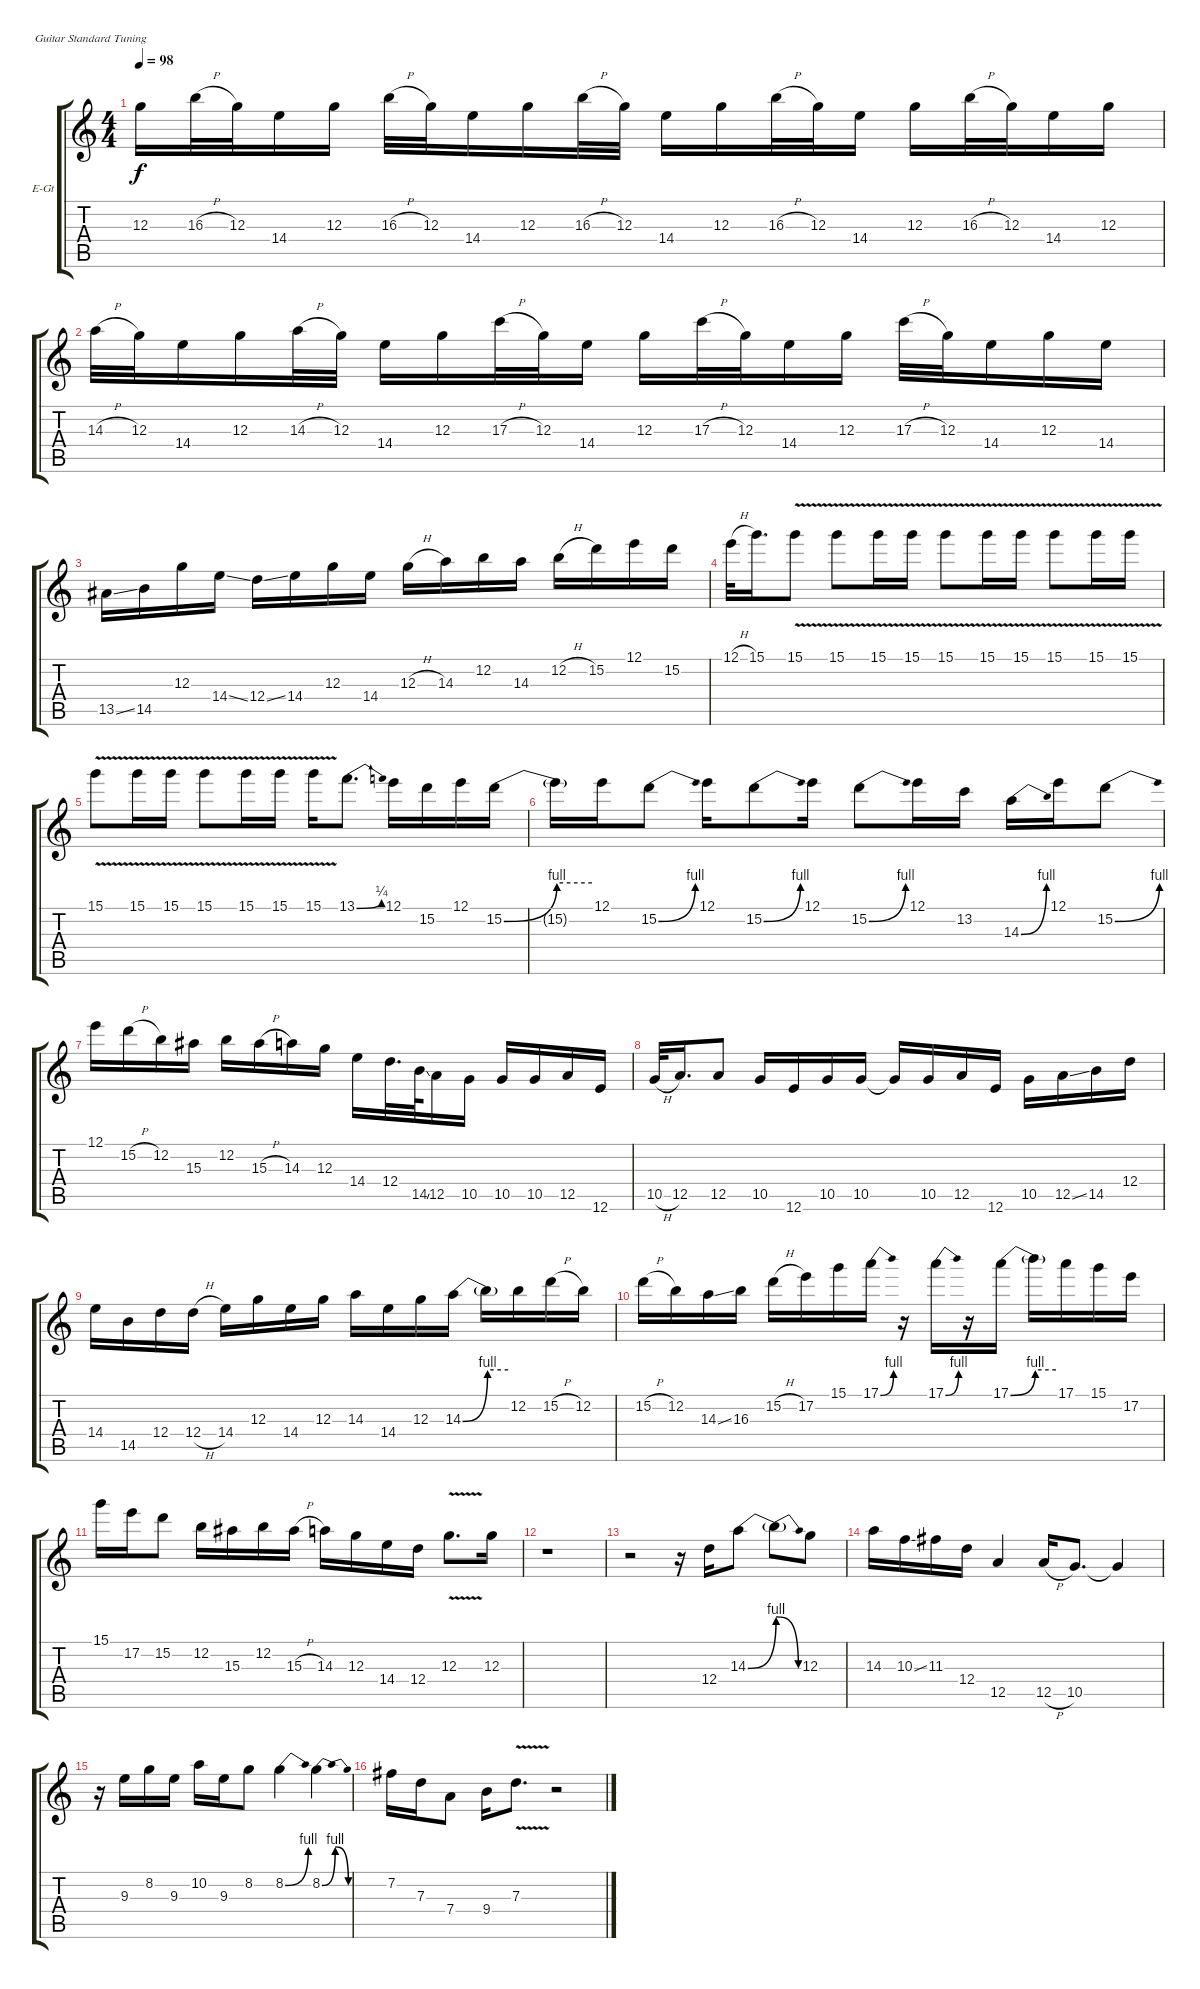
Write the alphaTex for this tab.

\bracketExtendMode groupsimilarinstruments
\firstSystemTrackNameOrientation horizontal
\otherSystemsTrackNameOrientation horizontal
\track ("Distortion guitar" "E-Gt") {instrument distortionguitar}
\staff {score tabs}
\tuning (E4 B3 G3 D3 A2 E2)
\ts (4 4)
\tempo 98
\clef g2
\ks c
12.3.16{dy f} 16.3{h}.32 12.3.32 14.4.16 12.3.16 16.3{h}.32 12.3.32 14.4.16 12.3.16 16.3{h}.32 12.3.32 14.4.16 12.3.16 16.3{h}.32 12.3.32 14.4.16 12.3.16 16.3{h}.32 12.3.32 14.4.16 12.3.16 |
14.3{h}.32 12.3.32 14.4.16 12.3.16 14.3{h}.32 12.3.32 14.4.16 12.3.16 17.3{h}.32 12.3.32 14.4.16 12.3.16 17.3{h}.32 12.3.32 14.4.16 12.3.16 17.3{h}.32 12.3.32 14.4.16 12.3.16 14.4.16 |
13.5{ss}.16 14.5.16 12.3.16 14.4{ss}.16 12.4{ss}.16 14.4.16 12.3.16 14.4.16 12.3{h}.16 14.3.16 12.2.16 14.3.16 12.2{h}.16 15.2.16 12.1.16 15.2.16 |
12.1{h}.32 15.1.16{d} 15.1{v}.8 15.1{v}.8 15.1{v}.16 15.1{v}.16 15.1{v}.8 15.1{v}.16 15.1{v}.16 15.1{v}.8 15.1{v}.16 15.1{v}.16 |
15.1{v}.8 15.1{v}.16 15.1{v}.16 15.1{v}.8 15.1{v}.16 15.1{v}.16 15.1{v}.16 13.1{be (bend 0 0 60 1)}.8{d} 12.1.16 15.2.16 12.1.16 15.2{be (bend 0 0 60 4)}.16 |
15.2{be (hold 0 4 60 4) t}.16 12.1.16 15.2{be (bend 0 0 60 4)}.8 12.1.16 15.2{be (bend 0 0 60 4)}.8 12.1.16 15.2{be (bend 0 0 60 4)}.8 12.1.16 13.2.16 14.3{be (bend 0 0 60 4)}.16 12.1.16 15.2{be (bend 0 0 60 4)}.8 |
12.1.16 15.2{h}.16 12.2.16 15.3.16 12.2.16 15.3{h}.16 14.3.16 12.3.16 14.4.16 12.4.32{d} 14.5{ss}.64 12.5.16 10.5.16 10.5.16 10.5.16 12.5.16 12.6.16 |
10.5{h}.32 12.5.16{d} 12.5.8 10.5.16 12.6.16 10.5.16 10.5.16 10.5{t}.16 10.5.16 12.5.16 12.6.16 10.5.16 12.5{ss}.16 14.5.16 12.4.16 |
14.4.16 14.5.16 12.4.16 12.4{h}.16 14.4.16 12.3.16 14.4.16 12.3.16 14.3.16 14.4.16 12.3.16 14.3{be (bend 0 0 60 4)}.16 14.3{be (hold 0 4 60 4) t}.16 12.2.16 15.2{h}.16 12.2.16 |
15.2{h}.16 12.2.16 14.3{ss}.16 16.3.16 15.2{h}.16 17.2.16 15.1.16 17.1{be (bend 0 0 60 4)}.16 r.16 17.1{be (bend 0 0 60 4)}.16 r.16 17.1{be (bend 0 0 60 4)}.16 17.1{be (hold 0 4 60 4) t}.16 17.1.16 15.1.16 17.2.16 |
15.1.16 17.2.16 15.2.8 12.2.16 15.3.16 12.2.16 15.3{h}.16 14.3.16 12.3.16 14.4.16 12.4.16 12.3{v}.8{d} 12.3.16 |
r.1 |
r.2 r.16 12.4.16 14.3{be (bend 0 0 60 4)}.8 14.3{be (release 0 4 60 0) t}.8 12.3.8 |
14.3.16 10.3{ss}.16 11.3.16 12.4.16 12.5.4 12.5{h}.16 10.5.8{d} 10.5{t}.4 |
r.16 9.3.16 8.2.16 9.3.16 10.2.16 9.3.16 8.2.8 8.2{be (bend 0 0 60 4)}.4 8.2{be (bendrelease 0 0 30 4 30 4 60 0)}.4 |
7.2.16 7.3.16 7.4.8 9.4.16 7.3{v}.8{d} r.2
